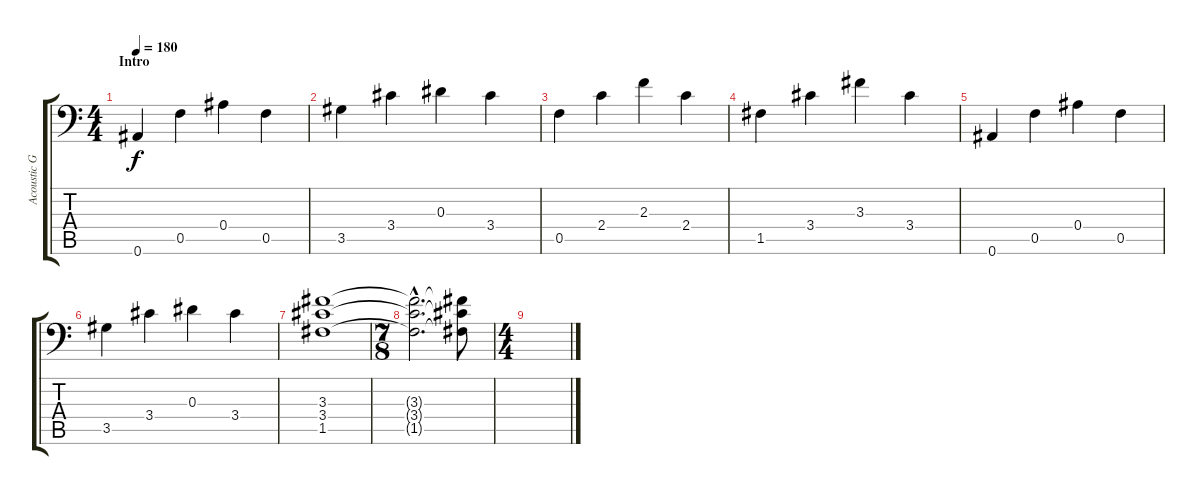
\track ("Acoustic Guitar II" "Acoustic G") {instrument acousticguitarsteel}
\staff {score tabs}
\tuning (C4 G3 Eb3 Bb2 F2 Bb1) {hide}
\ts (4 4)
\section ("" "Intro")
\tempo 180
\clef f4
\ks c
0.6.4{dy f instrument acousticguitarsteel} 0.5.4 0.4.4 0.5.4 |
3.5.4 3.4.4 0.3.4 3.4.4 |
0.5.4 2.4.4 2.3.4 2.4.4 |
1.5.4 3.4.4 3.3.4 3.4.4 |
0.6.4 0.5.4 0.4.4 0.5.4 |
3.5.4 3.4.4 0.3.4 3.4.4 |
(3.3 3.4 1.5).1 |
\ts (7 8)
(3.3{hac t} 3.4{hac t} 1.5{hac t}).2{d} (3.3{t} 3.4{t} 1.5{t}).8 |
\ts (4 4)
